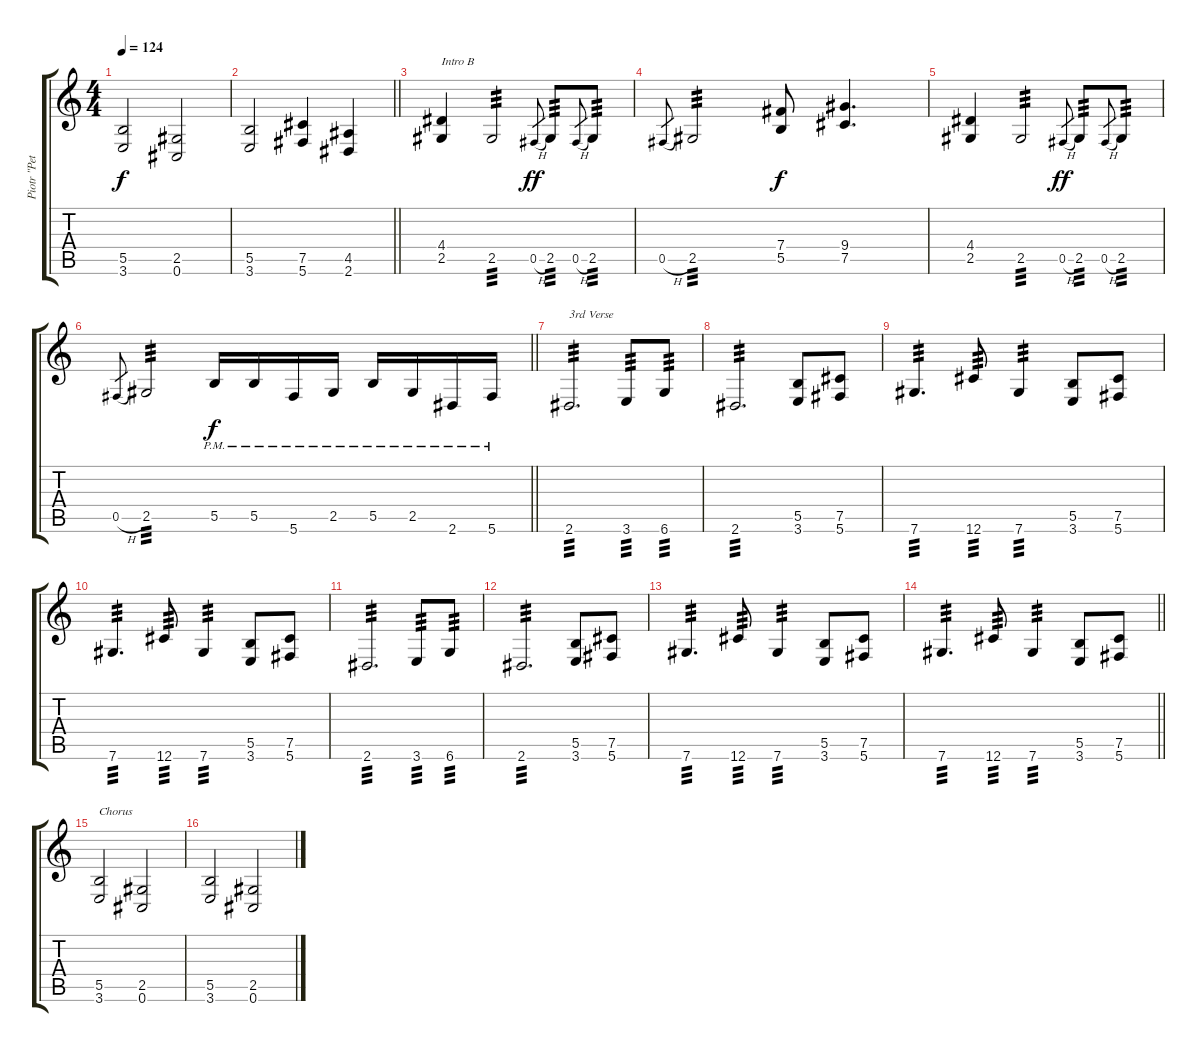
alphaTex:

\track ("Piotr \"Peter\" Wiwczarek (Rythm)" "Piotr \"Pet") {instrument distortionguitar}
\staff {score tabs}
\tuning (Db4 Ab3 E3 B2 Gb2 Db2) {hide}
\ts (4 4)
\tempo 124
\clef g2
\ks c
(5.5 3.6).2{dy f} (2.5 0.6).2 |
\barLineRight lightlight
(5.5 3.6).2 (7.5 5.6).4 (4.5 2.6).4 |
(4.4 2.5).4{txt "Intro B"} 2.5.2{tp 3} 0.5{h}.8{gr dy ff} 2.5.8{tp 3} 0.5{h}.8{gr} 2.5.8{tp 3} |
0.5{h}.8{gr} 2.5.2{tp 3} (7.4 5.5).8{dy f} (9.4 7.5).4{d} |
(4.4 2.5).4 2.5.2{tp 3} 0.5{h}.8{gr dy ff} 2.5.8{tp 3} 0.5{h}.8{gr} 2.5.8{tp 3} |
\barLineRight lightlight
0.5{h}.8{gr} 2.5.2{tp 3} 5.5{pm}.16{dy f} 5.5{pm}.16 5.6{pm}.16 2.5{pm}.16 5.5{pm}.16 2.5{pm}.16 2.6{pm}.16 5.6{pm}.16 |
2.6.2{d txt "3rd Verse" tp 3} 3.6.8{tp 3} 6.6.8{tp 3} |
2.6.2{d tp 3} (5.5 3.6).8 (7.5 5.6).8 |
7.6.4{d tp 3} 12.6.8{tp 3} 7.6.4{tp 3} (5.5 3.6).8 (7.5 5.6).8 |
7.6.4{d tp 3} 12.6.8{tp 3} 7.6.4{tp 3} (5.5 3.6).8 (7.5 5.6).8 |
2.6.2{d tp 3} 3.6.8{tp 3} 6.6.8{tp 3} |
2.6.2{d tp 3} (5.5 3.6).8 (7.5 5.6).8 |
7.6.4{d tp 3} 12.6.8{tp 3} 7.6.4{tp 3} (5.5 3.6).8 (7.5 5.6).8 |
\barLineRight lightlight
7.6.4{d tp 3} 12.6.8{tp 3} 7.6.4{tp 3} (5.5 3.6).8 (7.5 5.6).8 |
(5.5 3.6).2{txt "Chorus"} (2.5 0.6).2 |
(5.5 3.6).2 (2.5 0.6).2
